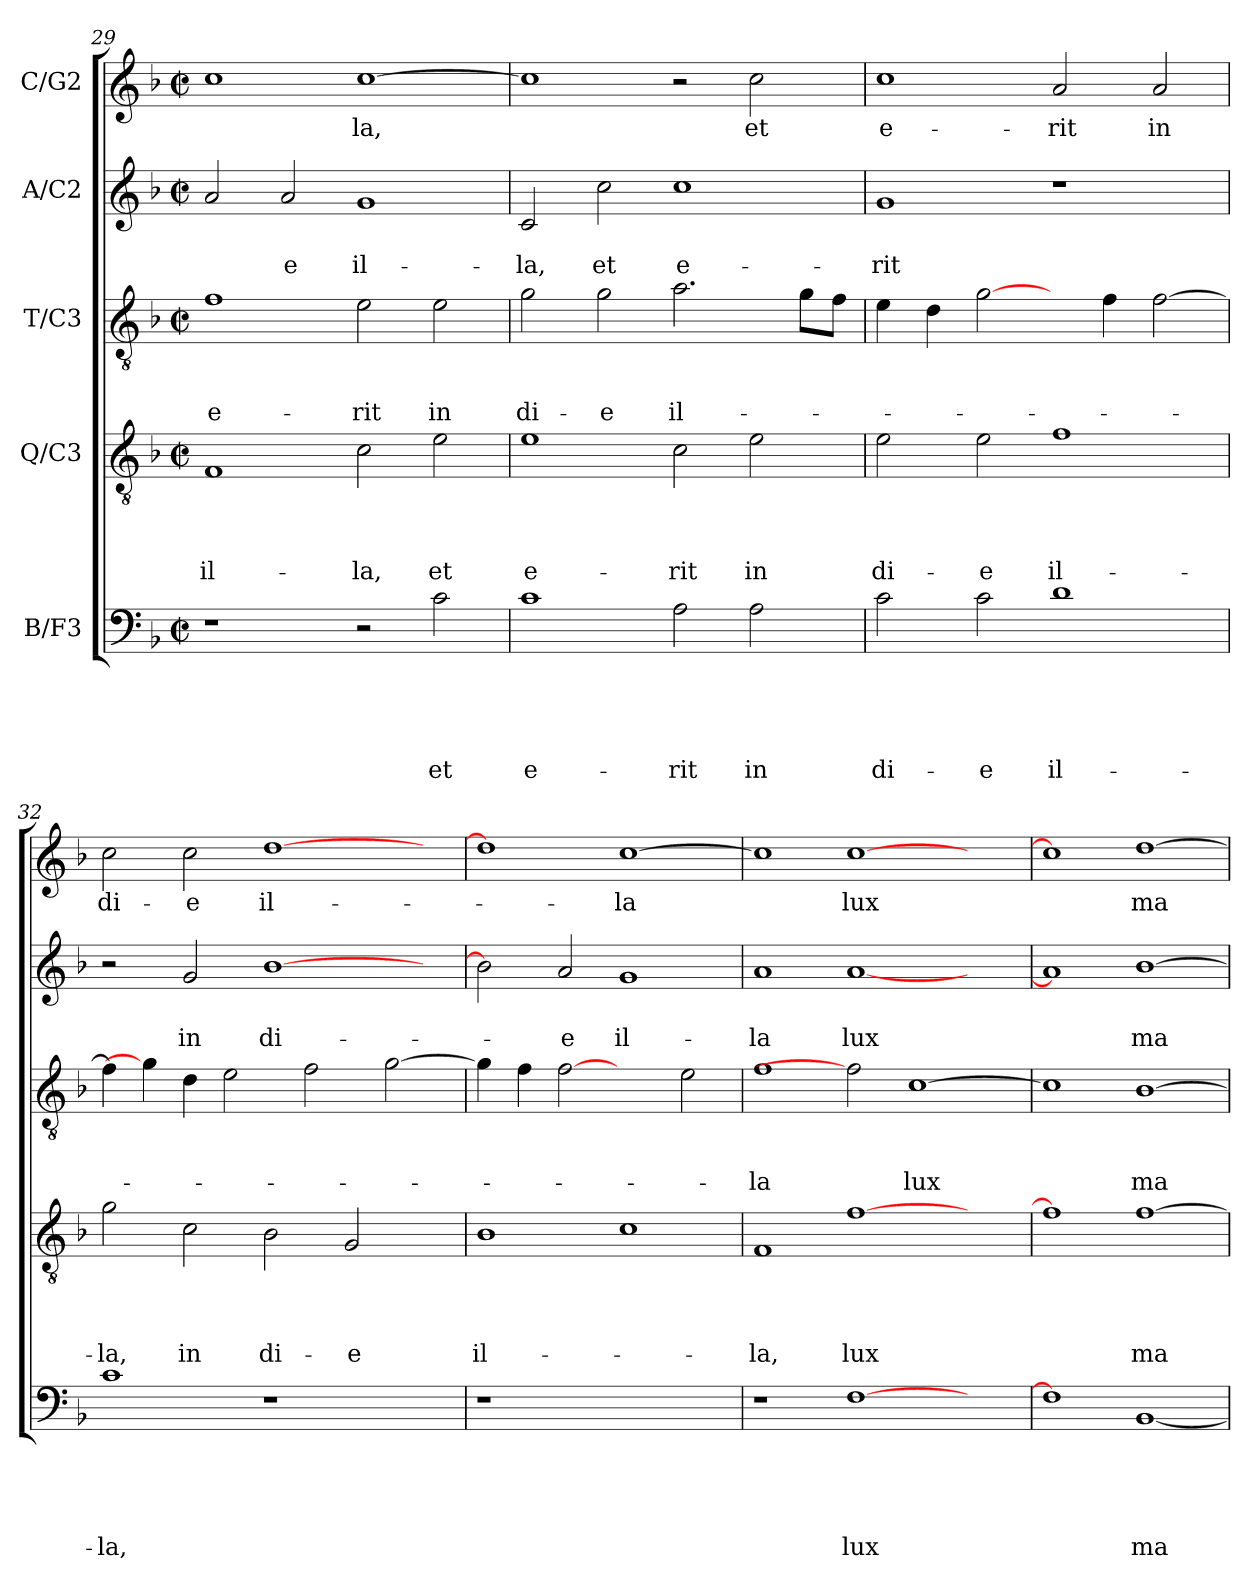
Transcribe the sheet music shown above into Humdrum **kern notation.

**kern	**text	**text	**text	**text	**text	**kern	**text	**text	**text	**text	**kern	**text	**text	**text	**kern	**text	**text	**kern	**text
*part5	*part5	*part5	*part5	*part5	*part5	*part4	*part4	*part4	*part4	*part4	*part3	*part3	*part3	*part3	*part2	*part2	*part2	*part1	*part1
*staff5	*staff5	*staff5	*staff5	*staff5	*staff5	*staff4	*staff4	*staff4	*staff4	*staff4	*staff3	*staff3	*staff3	*staff3	*staff2	*staff2	*staff2	*staff1	*staff1
*I"B/F3	*	*	*	*	*	*I"Q/C3	*	*	*	*	*I"T/C3	*	*	*	*I"A/C2	*	*	*I"C/G2	*
*clefF4	*	*	*	*	*	*clefGv2	*	*	*	*	*clefGv2	*	*	*	*clefG2	*	*	*clefG2	*
*k[b-]	*	*	*	*	*	*k[b-]	*	*	*	*	*k[b-]	*	*	*	*k[b-]	*	*	*k[b-]	*
*F:	*	*	*	*	*	*F:	*	*	*	*	*F:	*	*	*	*F:	*	*	*F:	*
*M2/2	*	*	*	*	*	*M2/2	*	*	*	*	*M2/2	*	*	*	*M2/2	*	*	*M2/2	*
*met(c|)	*	*	*	*	*	*met(c|)	*	*	*	*	*met(c|)	*	*	*	*met(c|)	*	*	*met(c|)	*
=29	=29	=29	=29	=29	=29	=29	=29	=29	=29	=29	=29	=29	=29	=29	=29	=29	=29	=29	=29
!	!	!	!	!	!	!	!	!	!	!LO:LY:b	!	!	!	!LO:LY:b	!	!	!	!	!
1r	.	.	.	.	.	1F	.	.	.	il-	1f	.	.	e-	2a/	.	.	1cc	.
!	!	!	!	!	!	!	!	!	!	!	!	!	!	!	!	!	!LO:LY:b	!	!
.	.	.	.	.	.	.	.	.	.	.	.	.	.	.	2a/	.	-e	.	.
!	!	!	!	!	!	!	!	!	!	!LO:LY:b	!	!	!	!LO:LY:b	!	!	!LO:LY:b	!	!LO:LY:b
2r	.	.	.	.	.	2c\	.	.	.	-la,	2e\	.	.	-rit	1g	.	il-	[1cc	-la,
!	!	!	!	!	!LO:LY:b	!	!	!	!	!LO:LY:b	!	!	!	!LO:LY:b	!	!	!	!	!
2c\	.	.	.	.	et	2e\	.	.	.	et	2e\	.	.	in	.	.	.	.	.
=30	=30	=30	=30	=30	=30	=30	=30	=30	=30	=30	=30	=30	=30	=30	=30	=30	=30	=30	=30
!	!	!	!	!	!LO:LY:b	!	!	!	!	!LO:LY:b	!	!	!	!LO:LY:b	!	!	!LO:LY:b	!	!
1c	.	.	.	.	e-	1e	.	.	.	e-	2g\	.	.	di-	2c/	.	-la,	1cc]	.
!	!	!	!	!	!	!	!	!	!	!	!	!	!	!LO:LY:b	!	!	!LO:LY:b	!	!
.	.	.	.	.	.	.	.	.	.	.	2g\	.	.	-e	2cc\	.	et	.	.
!	!	!	!	!	!LO:LY:b	!	!	!	!	!LO:LY:b	!	!	!	!LO:LY:b	!	!	!LO:LY:b	!	!
2A\	.	.	.	.	-rit	2c\	.	.	.	-rit	2.a\	.	.	il-	1cc	.	e-	2r	.
!	!	!	!	!	!LO:LY:b	!	!	!	!	!LO:LY:b	!	!	!	!	!	!	!	!	!LO:LY:b
2A\	.	.	.	.	in	2e\	.	.	.	in	.	.	.	.	.	.	.	2cc\	et
.	.	.	.	.	.	.	.	.	.	.	8g\L	.	.	.	.	.	.	.	.
.	.	.	.	.	.	.	.	.	.	.	8f\J	.	.	.	.	.	.	.	.
!!LO:LB:g=z
=31	=31	=31	=31	=31	=31	=31	=31	=31	=31	=31	=31	=31	=31	=31	=31	=31	=31	=31	=31
!	!	!	!	!	!LO:LY:b	!	!	!	!	!LO:LY:b	!	!	!	!	!	!	!LO:LY:b	!	!LO:LY:b
2c\	.	.	.	.	di-	2e\	.	.	.	di-	4e\	.	.	.	1g	.	-rit	1cc	e-
.	.	.	.	.	.	.	.	.	.	.	4d\	.	.	.	.	.	.	.	.
!	!	!	!	!	!LO:LY:b	!	!	!	!	!LO:LY:b	!	!	!	!	!	!	!	!	!
2c\	.	.	.	.	-e	2e\	.	.	.	-e	[2g\	.	.	.	.	.	.	.	.
!	!	!	!	!	!LO:LY:b	!	!	!	!	!LO:LY:b	!	!	!	!	!	!	!	!	!LO:LY:b
1d	.	.	.	.	il-	1f	.	.	.	il-	4ryy	.	.	.	1r	.	.	2a/	-rit
.	.	.	.	.	.	.	.	.	.	.	4f\	.	.	.	.	.	.	.	.
!	!	!	!	!	!	!	!	!	!	!	!	!	!	!	!	!	!	!	!LO:LY:b
.	.	.	.	.	.	.	.	.	.	.	[2f\	.	.	.	.	.	.	2a/	in
=32	=32	=32	=32	=32	=32	=32	=32	=32	=32	=32	=32	=32	=32	=32	=32	=32	=32	=32	=32
!	!	!	!	!	!LO:LY:b	!	!	!	!	!LO:LY:b	!	!	!	!	!	!	!	!	!LO:LY:b
1c	.	.	.	.	-la,	2g\	.	.	.	-la,	4f\]	.	.	.	2r	.	.	2cc\	di-
.	.	.	.	.	.	.	.	.	.	.	4g\]	.	.	.	.	.	.	.	.
!	!	!	!	!	!	!	!	!	!	!LO:LY:b	!	!	!	!	!	!	!LO:LY:b	!	!LO:LY:b
.	.	.	.	.	.	2c\	.	.	.	in	4d\	.	.	.	2g/	.	in	2cc\	-e
.	.	.	.	.	.	.	.	.	.	.	2e\	.	.	.	.	.	.	.	.
!	!	!	!	!	!	!	!	!	!	!LO:LY:b	!	!	!	!	!	!	!LO:LY:b	!	!LO:LY:b
1r	.	.	.	.	.	2B-\	.	.	.	di-	.	.	.	.	[1b-	.	di-	[1dd	il-
.	.	.	.	.	.	.	.	.	.	.	2f\	.	.	.	.	.	.	.	.
!	!	!	!	!	!	!	!	!	!	!LO:LY:b	!	!	!	!	!	!	!	!	!
.	.	.	.	.	.	2G/	.	.	.	-e	.	.	.	.	.	.	.	.	.
.	.	.	.	.	.	.	.	.	.	.	[2g\	.	.	.	.	.	.	.	.
4ryy	.	.	.	.	.	4ryy	.	.	.	.	.	.	.	.	4ryy	.	.	4ryy	.
=33	=33	=33	=33	=33	=33	=33	=33	=33	=33	=33	=33	=33	=33	=33	=33	=33	=33	=33	=33
!	!	!	!	!	!	!	!	!	!	!LO:LY:b	!	!	!	!	!	!	!	!	!
1r	.	.	.	.	.	1B-	.	.	.	il-	4g\]	.	.	.	2b-\]	.	.	1dd]	.
.	.	.	.	.	.	.	.	.	.	.	4f\	.	.	.	.	.	.	.	.
!	!	!	!	!	!	!	!	!	!	!	!	!	!	!	!	!	!LO:LY:b	!	!
.	.	.	.	.	.	.	.	.	.	.	[2f	.	.	.	2a/	.	-e	.	.
!	!	!	!	!	!	!	!	!	!	!	!	!	!	!	!	!	!LO:LY:b	!	!LO:LY:b
1ryy	.	.	.	.	.	1c	.	.	.	.	2ryy	.	.	.	1g	.	il-	[1cc	-la
.	.	.	.	.	.	.	.	.	.	.	2e\	.	.	.	.	.	.	.	.
=34	=34	=34	=34	=34	=34	=34	=34	=34	=34	=34	=34	=34	=34	=34	=34	=34	=34	=34	=34
!	!	!	!	!	!	!	!	!	!	!LO:LY:b	!	!	!	!LO:LY:b	!	!	!LO:LY:b	!	!
1r	.	.	.	.	.	1F	.	.	.	-la,	1f	.	.	-la	1a	.	-la	1cc]	.
!	!	!	!	!	!LO:LY:b	!	!	!	!	!LO:LY:b	!	!	!	!	!	!	!LO:LY:b	!	!LO:LY:b
[1F	.	.	.	.	lux	[1f	.	.	.	lux	2f]	.	.	.	[1a	.	lux	[1cc	lux
!	!	!	!	!	!	!	!	!	!	!	!	!	!	!LO:LY:b	!	!	!	!	!
.	.	.	.	.	.	.	.	.	.	.	[1c	.	.	lux	.	.	.	.	.
2ryy	.	.	.	.	.	2ryy	.	.	.	.	.	.	.	.	2ryy	.	.	2ryy	.
=35	=35	=35	=35	=35	=35	=35	=35	=35	=35	=35	=35	=35	=35	=35	=35	=35	=35	=35	=35
1F]	.	.	.	.	.	1f]	.	.	.	.	1c]	.	.	.	1a]	.	.	1cc]	.
!	!	!	!	!	!LO:LY:b	!	!	!	!	!LO:LY:b	!	!	!	!LO:LY:b	!	!	!LO:LY:b	!	!LO:LY:b
[1BB-	.	.	.	.	ma-	[1f	.	.	.	ma-	[1B-	.	.	ma-	[1b-	.	ma-	[1dd	ma-
=	=	=	=	=	=	=	=	=	=	=	=	=	=	=	=	=	=	=	=
*-	*-	*-	*-	*-	*-	*-	*-	*-	*-	*-	*-	*-	*-	*-	*-	*-	*-	*-	*-
